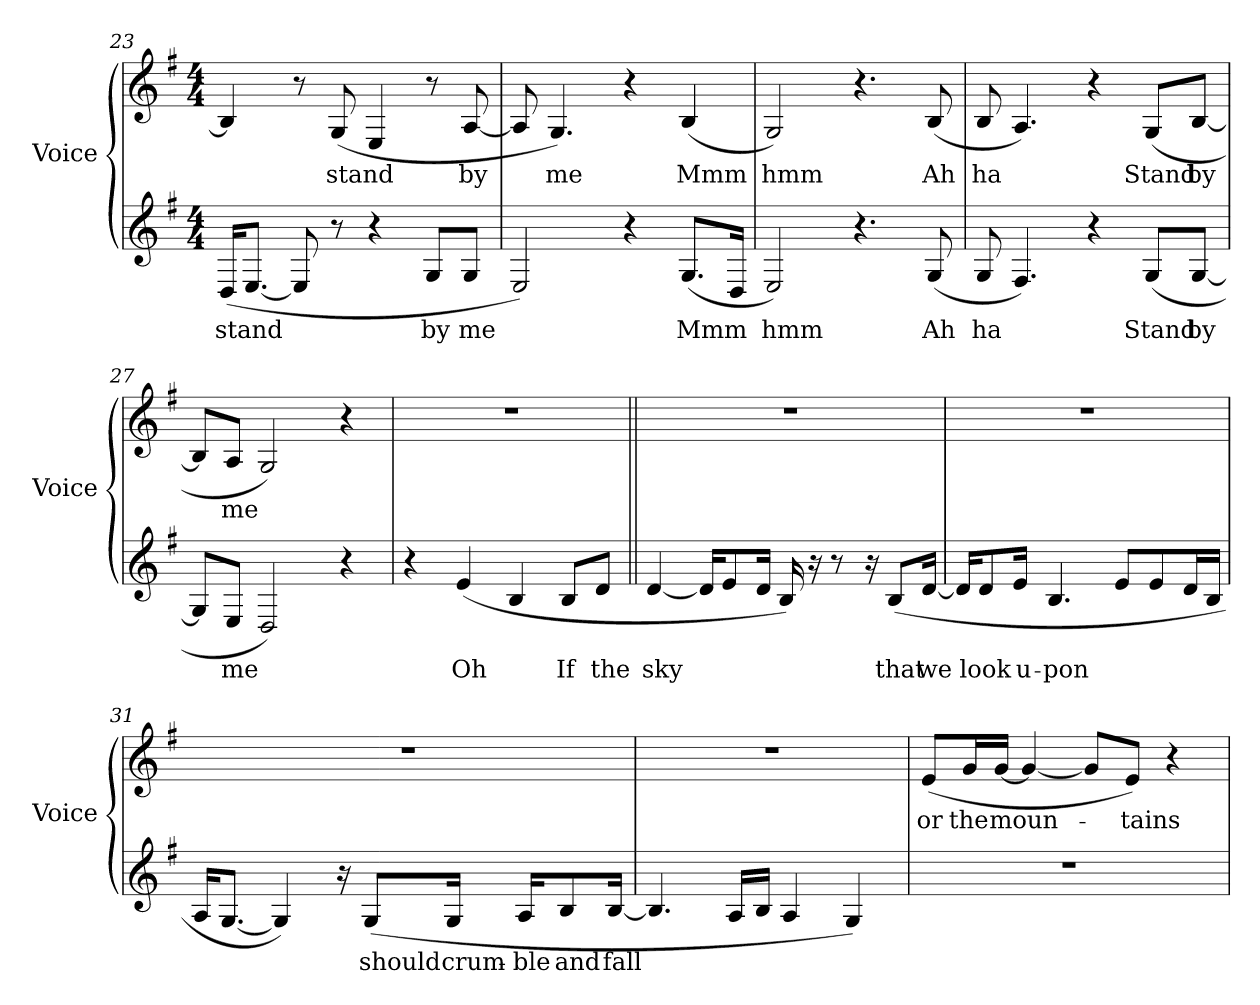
**kern	**text	**kern	**text
*part2	*part2	*part1	*part1
*staff2	*staff2	*staff1	*staff1
*I"Voice	*	*I"Voice	*
*I'Voice	*	*I'Voice	*
*clefG2	*	*clefG2	*
*k[f#]	*	*k[f#]	*
*G:	*	*G:	*
*M4/4	*	*M4/4	*
=23	=23	=23	=23
!	!LO:LY:b:color=#000000	!	!
(16Di/KL	stand	4Bi/]	.
[8.Ei/J	.	.	.
8Ei/]	.	8r	.
!	!	!	!LO:LY:b:color=#000000
8r	.	(8Gi/	stand
4r	.	4Ei/	.
!	!LO:LY:b:color=#000000	!	!
8Gi/L	by	8r	.
!	!LO:LY:b:color=#000000	!	!
!	!	!	!LO:LY:b:color=#000000
8Gi/J	me	[8Ai/	by
!!LO:LB:g=z
=24	=24	=24	=24
2Ei/)	.	8Ai/]	.
!	!	!	!LO:LY:b:color=#000000
.	.	4.Gi/)	me
4r	.	4r	.
!	!LO:LY:b:color=#000000	!	!
!	!	!	!LO:LY:b:color=#000000
(8.Gi/L	Mmm	(4Bi/	Mmm
16Di/Jk	.	.	.
=25	=25	=25	=25
!	!LO:LY:b:color=#000000	!	!
!	!	!	!LO:LY:b:color=#000000
2Ei/)	hmm	2Gi/)	hmm
4.r	.	4.r	.
!	!LO:LY:b:color=#000000	!	!
!	!	!	!LO:LY:b:color=#000000
(8Gi/	Ah	(8Bi/	Ah
=26	=26	=26	=26
!	!LO:LY:b:color=#000000	!	!
!	!	!	!LO:LY:b:color=#000000
8Gi/	ha	8Bi/	ha
4.F#i/)	.	4.Ai/)	.
4r	.	4r	.
!	!LO:LY:b:color=#000000	!	!
!	!	!	!LO:LY:b:color=#000000
(8Gi/L	Stand	(8Gi/L	Stand
!	!LO:LY:b:color=#000000	!	!
!	!	!	!LO:LY:b:color=#000000
[8Gi/J	by	[8Bi/J	by
=27	=27	=27	=27
8Gi/L]	.	8Bi/L]	.
!	!LO:LY:b:color=#000000	!	!
!	!	!	!LO:LY:b:color=#000000
8Ei/J	me	8Ai/J	me
2Di/)	.	2Gi/)	.
4r	.	4r	.
=28	=28	=28	=28
4r	.	1r	.
!	!LO:LY:b:color=#000000	!	!
(4ei/	Oh	.	.
4Bi/	.	.	.
!	!LO:LY:b:color=#000000	!	!
8Bi/L	If	.	.
!	!LO:LY:b:color=#000000	!	!
8di/J	the	.	.
!!LO:LB:g=z
=29||	=29||	=29||	=29||
!	!LO:LY:b:color=#000000	!	!
[4di/	sky	1r	.
16di/KL]	.	.	.
8ei/	.	.	.
16di/Jk	.	.	.
16Bi/)	.	.	.
16r	.	.	.
8r	.	.	.
16r	.	.	.
!	!LO:LY:b:color=#000000	!	!
(8Bi/L	that	.	.
!	!LO:LY:b:color=#000000	!	!
[16di/Jk	we	.	.
=30	=30	=30	=30
16di/KL]	.	1r	.
!	!LO:LY:b:color=#000000	!	!
8di/	look	.	.
!	!LO:LY:b:color=#000000	!	!
16ei/Jk	u-	.	.
!	!LO:LY:b:color=#000000	!	!
4.Bi/	-pon	.	.
8ei/L	.	.	.
8ei/	.	.	.
16di/L	.	.	.
16Bi/JJ	.	.	.
=31	=31	=31	=31
16Ai/KL	.	1r	.
[8.Gi/J	.	.	.
4Gi/])	.	.	.
16r	.	.	.
!	!LO:LY:b:color=#000000	!	!
(8Gi/L	should	.	.
!	!LO:LY:b:color=#000000	!	!
16Gi/Jk	crum-	.	.
!	!LO:LY:b:color=#000000	!	!
16Ai/KL	-ble	.	.
!	!LO:LY:b:color=#000000	!	!
8Bi/	and	.	.
!	!LO:LY:b:color=#000000	!	!
[16Bi/Jk	fall	.	.
!!LO:LB:g=z
=32	=32	=32	=32
4.Bi/]	.	1r	.
16Ai/LL	.	.	.
16Bi/JJ	.	.	.
4Ai/	.	.	.
4Gi/)	.	.	.
=33	=33	=33	=33
!	!	!	!LO:LY:b:color=#000000
1r	.	(8ei/L	or
!	!	!	!LO:LY:b:color=#000000
.	.	16gi/L	the
!	!	!	!LO:LY:b:color=#000000
.	.	[16gi/JJ	moun-
.	.	4gi/_	.
.	.	8gi/L]	.
!	!	!	!LO:LY:b:color=#000000
.	.	8ei/J)	-tains
.	.	4r	.
=	=	=	=
*-	*-	*-	*-
